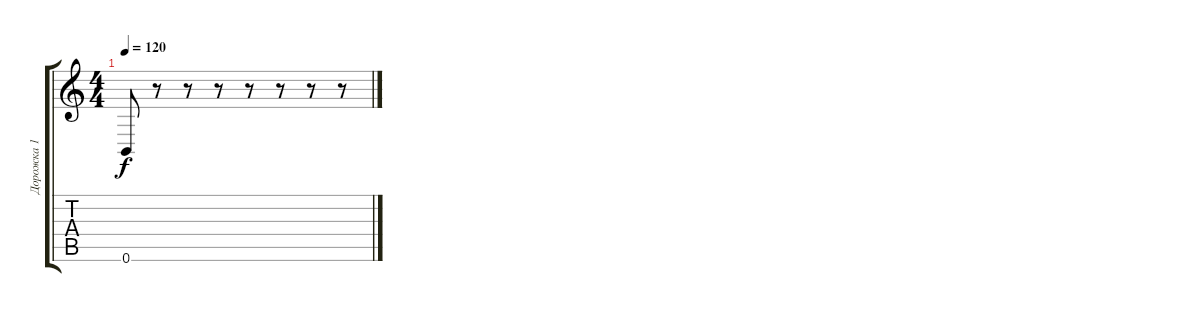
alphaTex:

\track ("Дорожка 1" "Дорожка 1") {instrument distortionguitar}
\staff {score tabs}
\tuning (Db4 Ab3 E3 B2 Gb2 B1) {hide}
\ts (4 4)
\tempo 120
\clef g2
\ks c
0.6.8{dy f} r.8 r.8 r.8 r.8 r.8 r.8 r.8
